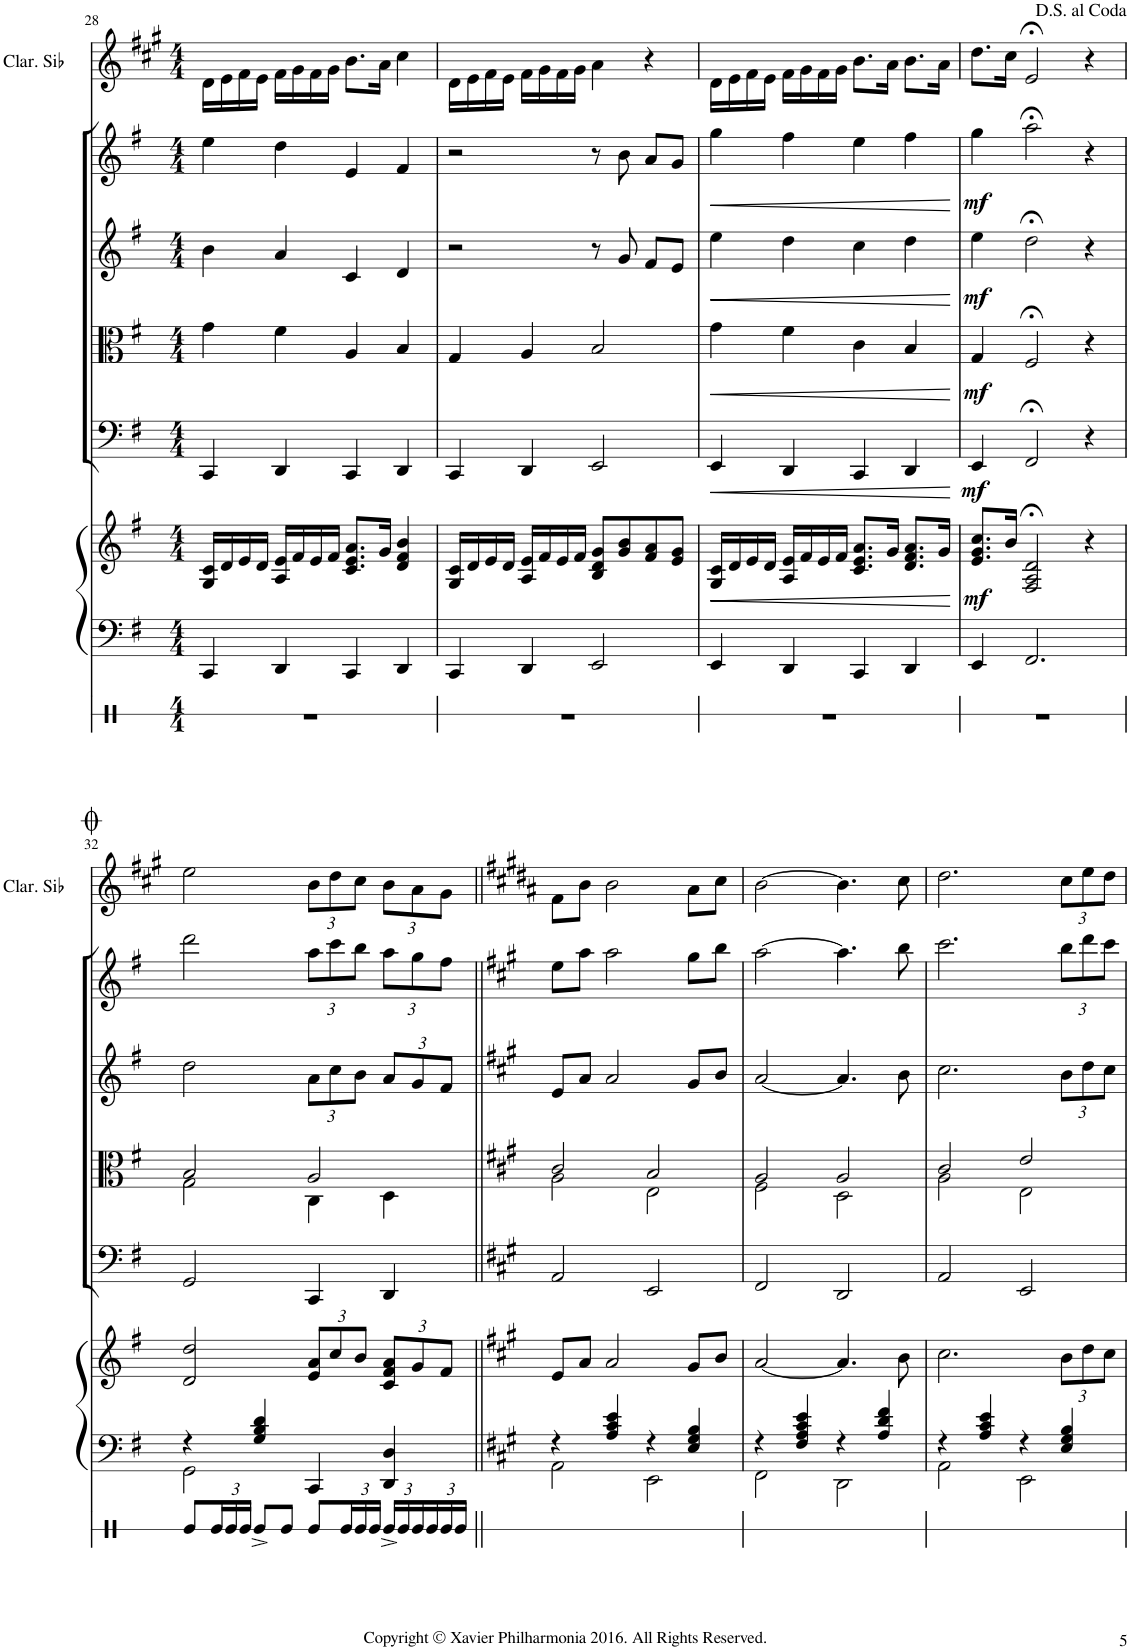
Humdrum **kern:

**kern	**kern	**kern	**dynam	**kern	**dynam	**kern	**dynam	**kern	**dynam	**kern	**dynam	**kern
*part7	*part6	*part6	*part6	*part5	*part5	*part4	*part4	*part3	*part3	*part2	*part2	*part1
*staff8	*staff7	*staff6	*staff6/7	*staff5	*staff5	*staff4	*staff4	*staff3	*staff3	*staff2	*staff2	*staff1
*I"Snare Drum	*I"Piano	*	*	*I"Violoncello	*	*I"Viola	*	*I"Violin II	*	*I"Violin I	*	*I"Clarinette en Sib
*I'Sn Dr	*I'Pno	*	*	*I'Vc	*	*I'Vla	*	*I'Vln	*	*I'Vln	*	*I'Clar. Sib
!!LO:PB:g=z
*clefX	*clefF4	*clefG2	*	*clefF4	*	*clefC3	*	*clefG2	*	*clefG2	*	*clefG2
*	*	*	*	*	*	*	*	*	*	*	*	*Trd1c2
*k[]	*k[f#]	*k[f#]	*	*k[f#]	*	*k[f#]	*	*k[f#]	*	*k[f#]	*	*k[f#c#g#]
*M4/4	*M4/4	*M4/4	*	*M4/4	*	*M4/4	*	*M4/4	*	*M4/4	*	*M4/4
=28	=28	=28	=28	=28	=28	=28	=28	=28	=28	=28	=28	=28
1r	4CC/	16G/ 16c/LL	.	4CC/	.	4g\	.	4b\	.	4ee\	.	16d\LL
.	.	16d/	.	.	.	.	.	.	.	.	.	16e\
.	.	16e/	.	.	.	.	.	.	.	.	.	16f#\
.	.	16d/JJ	.	.	.	.	.	.	.	.	.	16e\JJ
.	4DD/	16A/ 16e/LL	.	4DD/	.	4f#\	.	4a/	.	4dd\	.	16f#\LL
.	.	16f#/	.	.	.	.	.	.	.	.	.	16g#\
.	.	16e/	.	.	.	.	.	.	.	.	.	16f#\
.	.	16f#/JJ	.	.	.	.	.	.	.	.	.	16g#\JJ
.	4CC/	8.c/ 8.e/ 8.a/L	.	4CC/	.	4A/	.	4c/	.	4e/	.	8.b\L
.	.	16g/Jk	.	.	.	.	.	.	.	.	.	16a\Jk
.	4DD/	4d/ 4f#/ 4b/	.	4DD/	.	4B/	.	4d/	.	4f#/	.	4cc#\
=29	=29	=29	=29	=29	=29	=29	=29	=29	=29	=29	=29	=29
1r	4CC/	16G/ 16c/LL	.	4CC/	.	4G/	.	2r	.	2r	.	16d\LL
.	.	16d/	.	.	.	.	.	.	.	.	.	16e\
.	.	16e/	.	.	.	.	.	.	.	.	.	16f#\
.	.	16d/JJ	.	.	.	.	.	.	.	.	.	16e\JJ
.	4DD/	16A/ 16e/LL	.	4DD/	.	4A/	.	.	.	.	.	16f#\LL
.	.	16f#/	.	.	.	.	.	.	.	.	.	16g#\
.	.	16e/	.	.	.	.	.	.	.	.	.	16f#\
.	.	16f#/JJ	.	.	.	.	.	.	.	.	.	16g#\JJ
.	2EE/	8B/ 8d/ 8g/L	.	2EE/	.	2B/	.	8r	.	8r	.	4a\
.	.	8g/ 8b/	.	.	.	.	.	8g/	.	8b\	.	.
.	.	8f#/ 8a/	.	.	.	.	.	8f#/L	.	8a/L	.	4r
.	.	8e/ 8g/J	.	.	.	.	.	8e/J	.	8g/J	.	.
=30	=30	=30	=30	=30	=30	=30	=30	=30	=30	=30	=30	=30
!	!	!	!LO:HP:b	!	!LO:HP:b	!	!LO:HP:b	!	!LO:HP:b	!	!LO:HP:b	!
1r	4EE/	16G/ 16c/LL	<	4EE/	<	4g\	<	4ee\	<	4gg\	<	16d\LL
.	.	16d/	.	.	.	.	.	.	.	.	.	16e\
.	.	16e/	.	.	.	.	.	.	.	.	.	16f#\
.	.	16d/JJ	.	.	.	.	.	.	.	.	.	16e\JJ
.	4DD/	16A/ 16e/LL	.	4DD/	.	4f#\	.	4dd\	.	4ff#\	.	16f#\LL
.	.	16f#/	.	.	.	.	.	.	.	.	.	16g#\
.	.	16e/	.	.	.	.	.	.	.	.	.	16f#\
.	.	16f#/JJ	.	.	.	.	.	.	.	.	.	16g#\JJ
.	4CC/	8.c/ 8.e/ 8.a/L	.	4CC/	.	4c\	.	4cc\	.	4ee\	.	8.b\L
.	.	16g/Jk	.	.	.	.	.	.	.	.	.	16a\Jk
.	4DD/	8.d/ 8.f#/ 8.a/L	.	4DD/	.	4B/	.	4dd\	.	4ff#\	.	8.b\L
.	.	16g/Jk	.	.	.	.	.	.	.	.	.	16a\Jk
.	.	.	[	.	[	.	[	.	[	.	[	.
=31	=31	=31	=31	=31	=31	=31	=31	=31	=31	=31	=31	=31
!	!	!	!LO:DY:b	!	!LO:DY:b	!	!LO:DY:b	!	!LO:DY:b	!	!LO:DY:b	!
1r	4EE/	8.e/ 8.g/ 8.cc/L	mf	4EE/	mf	4G/	mf	4ee\	mf	4gg\	mf	8.dd\L
.	.	16b/Jk	.	.	.	.	.	.	.	.	.	16cc#\Jk
.	2.FF#/	2F#/;< 2A/;< 2d/;<	.	2FF#;</	.	2F#;</	.	2dd;<\	.	2aa;<\	.	2e;</
.	.	4r	.	4r	.	4r	.	4r	.	4r	.	4r
!!LO:LB:g=z
=32	=32	=32	=32	=32	=32	=32	=32	=32	=32	=32	=32	=32
*	*^	*	*	*	*	*^	*	*	*	*	*	*
8Re/L	4r	2GG\	2d/ 2dd/	.	2GG/	.	2B/	2G\	.	2dd\	.	2ddd\	.	2ee\
*Xbrackettup	*	*	*	*	*	*	*	*	*	*	*	*	*	*
24Re/L	.	.	.	.	.	.	.	.	.	.	.	.	.	.
24Re/	.	.	.	.	.	.	.	.	.	.	.	.	.	.
24Re/JJ	.	.	.	.	.	.	.	.	.	.	.	.	.	.
8Re^/L	4G/ 4B/ 4d/	.	.	.	.	.	.	.	.	.	.	.	.	.
8Re/J	.	.	.	.	.	.	.	.	.	.	.	.	.	.
*	*	*	*Xbrackettup	*	*	*	*	*	*	*Xbrackettup	*	*Xbrackettup	*	*Xbrackettup
8Re/L	4CC/	2ryy	12e/ 12a/L	.	4CC/	.	2A/	4C\	.	12a\L	.	12aa\L	.	12b\L
.	.	.	12cc/	.	.	.	.	.	.	12cc\	.	12ccc\	.	12dd\
24Re/L	.	.	.	.	.	.	.	.	.	.	.	.	.	.
24Re/	.	.	12b/J	.	.	.	.	.	.	12b\J	.	12bb\J	.	12cc#\J
24Re/JJ	.	.	.	.	.	.	.	.	.	.	.	.	.	.
24Re^/LL	4DD/ 4D/	.	12c/ 12f#/ 12a/L	.	4DD/	.	.	4D\	.	12a/L	.	12aa\L	.	12b\L
24Re/	.	.	.	.	.	.	.	.	.	.	.	.	.	.
24Re/	.	.	12g/	.	.	.	.	.	.	12g/	.	12gg\	.	12a\
24Re/	.	.	.	.	.	.	.	.	.	.	.	.	.	.
24Re/	.	.	12f#/J	.	.	.	.	.	.	12f#/J	.	12ff#\J	.	12g#\J
24Re/JJ	.	.	.	.	.	.	.	.	.	.	.	.	.	.
=33||	=33||	=33||	=33||	=33||	=33||	=33||	=33||	=33||	=33||	=33||	=33||	=33||	=33||	=33||
*	*k[f#c#g#]	*	*k[f#c#g#]	*	*k[f#c#g#]	*	*k[f#c#g#]	*	*	*k[f#c#g#]	*	*k[f#c#g#]	*	*k[f#c#g#d#a#]
1ryy	4r	2AA\	8e/L	.	2AA/	.	2c#/	2A\	.	8e/L	.	8ee\L	.	8f#\L
.	.	.	8a/J	.	.	.	.	.	.	8a/J	.	8aa\J	.	8b\J
.	4A/ 4c#/ 4e/	.	2a/	.	.	.	.	.	.	2a/	.	2aa\	.	2b\
.	4r	2EE\	.	.	2EE/	.	2B/	2E\	.	.	.	.	.	.
.	4E/ 4G#/ 4B/	.	8g#/L	.	.	.	.	.	.	8g#/L	.	8gg#\L	.	8a#\L
.	.	.	8b/J	.	.	.	.	.	.	8b/J	.	8bb\J	.	8cc#\J
=34	=34	=34	=34	=34	=34	=34	=34	=34	=34	=34	=34	=34	=34	=34
1ryy	4r	2FF#\	[2a/	.	2FF#/	.	2A/	2F#\	.	[2a/	.	[2aa\	.	[2b\
.	4F#/ 4A/ 4c#/ 4e/	.	.	.	.	.	.	.	.	.	.	.	.	.
.	4r	2DD\	4.a/]	.	2DD/	.	2A/	2D\	.	4.a/]	.	4.aa\]	.	4.b\]
.	4A/ 4d/ 4f#/	.	.	.	.	.	.	.	.	.	.	.	.	.
.	.	.	8b\	.	.	.	.	.	.	8b\	.	8bb\	.	8cc#\
=35	=35	=35	=35	=35	=35	=35	=35	=35	=35	=35	=35	=35	=35	=35
1ryy	4r	2AA\	2.cc#\	.	2AA/	.	2c#/	2A\	.	2.cc#\	.	2.ccc#\	.	2.dd#\
.	4A/ 4c#/ 4e/	.	.	.	.	.	.	.	.	.	.	.	.	.
.	4r	2EE\	.	.	2EE/	.	2e/	2E\	.	.	.	.	.	.
.	4E/ 4G#/ 4B/	.	12b\L	.	.	.	.	.	.	12b\L	.	12bb\L	.	12cc#\L
.	.	.	12dd\	.	.	.	.	.	.	12dd\	.	12ddd\	.	12ee\
.	.	.	12cc#\J	.	.	.	.	.	.	12cc#\J	.	12ccc#\J	.	12dd#\J
*	*v	*v	*	*	*	*	*v	*v	*	*	*	*	*	*
=	=	=	=	=	=	=	=	=	=	=	=	=
*-	*-	*-	*-	*-	*-	*-	*-	*-	*-	*-	*-	*-
